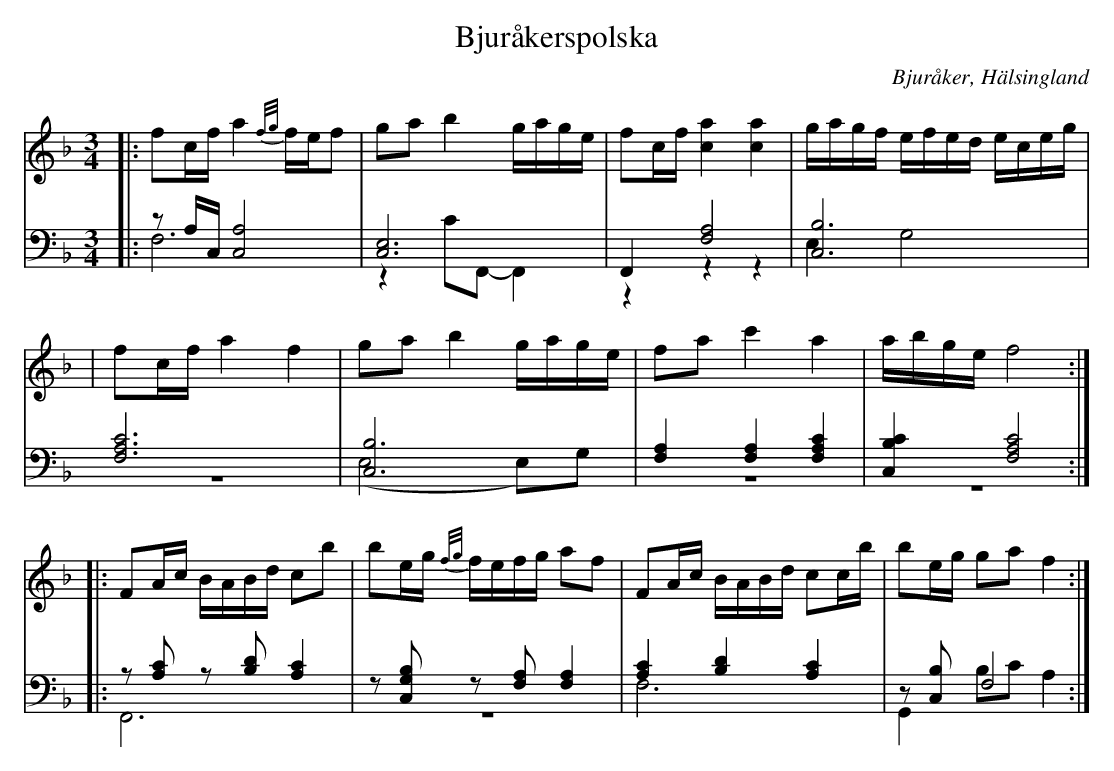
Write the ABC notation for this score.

X:1
T: Bjuråkerspolska
O: Bjuråker, Hälsingland
M: 3/4
L: 1/8
K: F
V:1
V:2
V:3 merge
V: 1
|:fc/f/ a2 {f/g/}f/e/f|ga b2 g/a/g/e/|fc/f/ [c2a2] [c2a2]|g/a/g/f/ e/f/e/d/ e/c/e/g/|
|fc/f/ a2 f2|ga b2 g/a/g/e/|fa c'2 a2| a/b/g/e/ f4:|
|:FA/c/ B/A/B/d/ cb|be/g/ {f/g/}f/e/f/g/ af|FA/c/ B/A/B/d/ cc/b/|be/g/ ga f2:|
V:2 clef=bass
|:zA,/C,/ [A,4C,4]|[C,6E,6]|F,,2 [F,4A,4]|[C,6B,6]|
[F,6A,6C6]|[C,6B,6]|[F,2A,2] [F,2A,2] [F,2A,2C2]|[C,2B,2C2] [F,4A,4C4]:|
 |:z[A,C] z[B,D] [A,2C2]|z[C,G,B,] z[F,A,] [F,2A,2]|[A,2C2] [B,2D2] [A,2C2]|z[C,B,] F,4 :|
V:3 clef=bass
 |:F,6|z2 CF,,-F,,2|z2 z2 z2|E,2 G,4|
 |z6|(E,4 E,)G,|z6|z6:|
|:F,,6|z6|F,6|G,,2 B,C A,2:|
